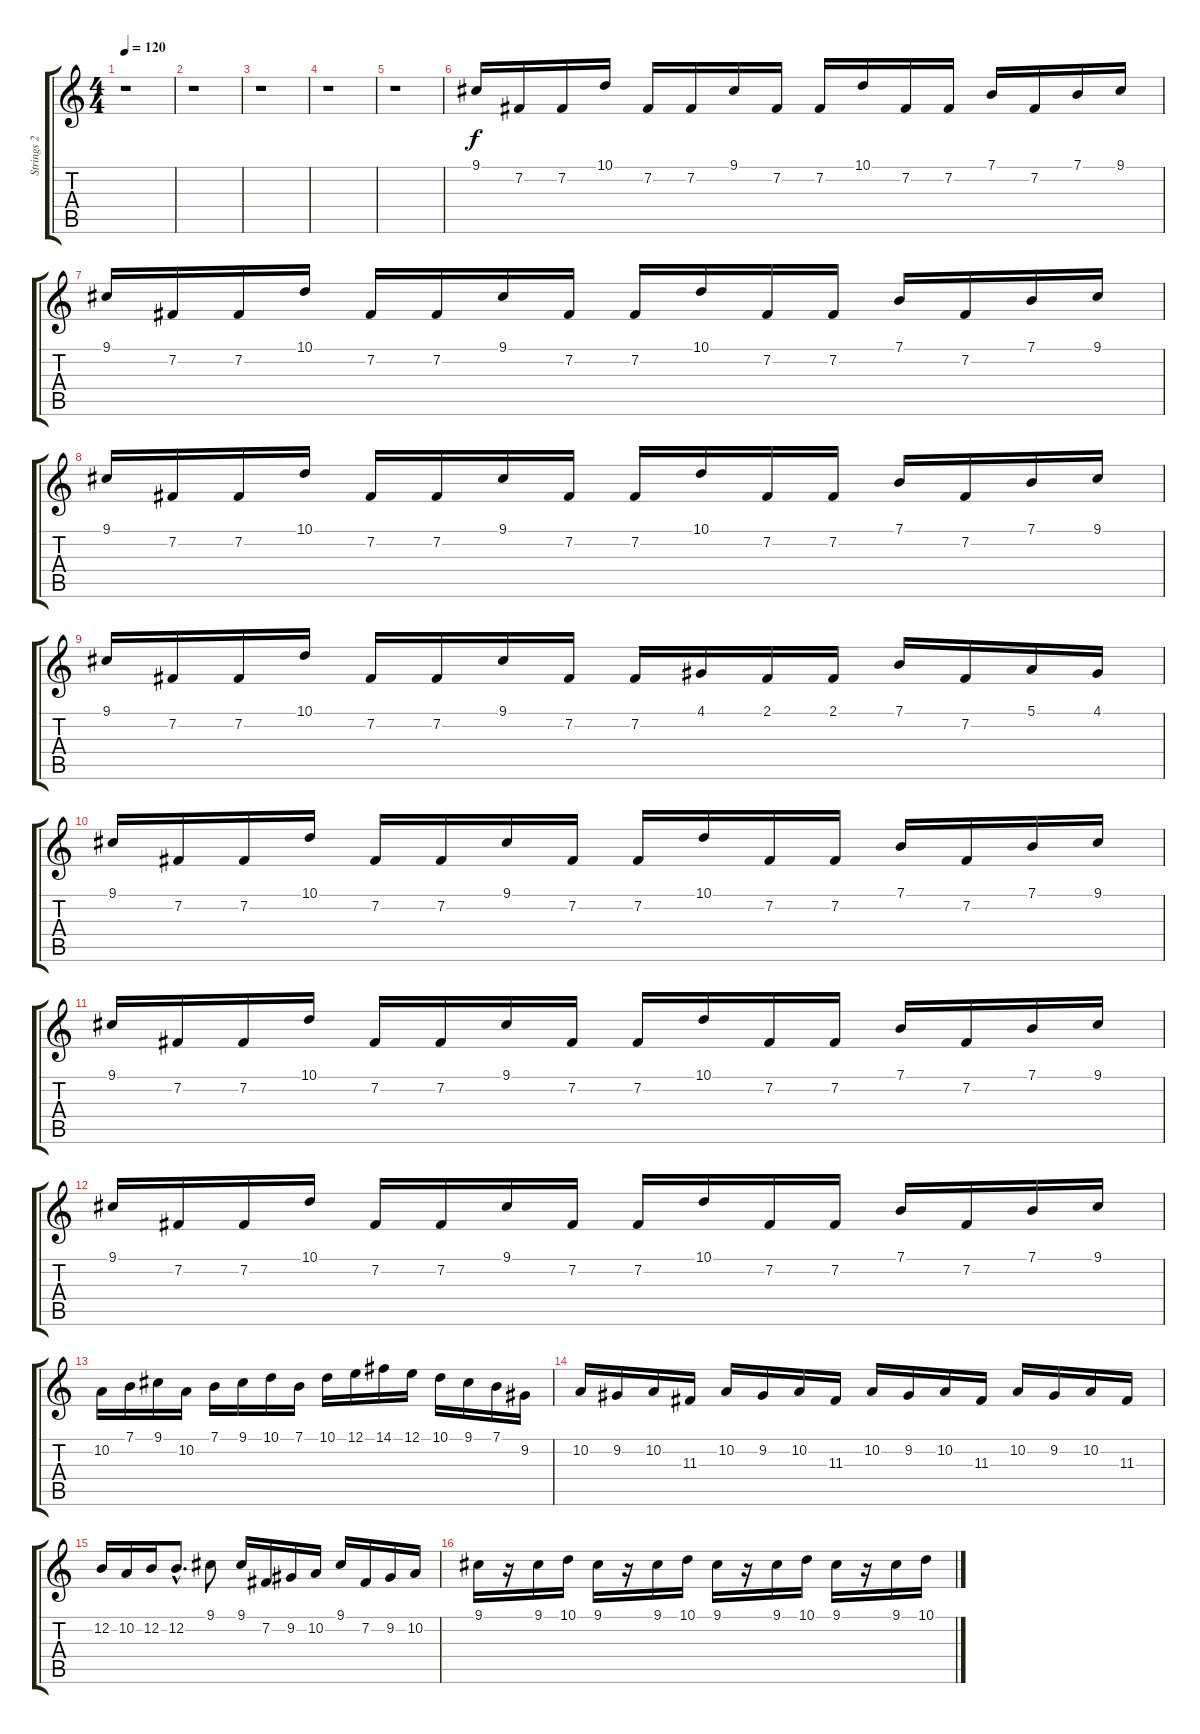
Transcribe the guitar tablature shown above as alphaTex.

\track ("Strings 2" "Strings 2") {instrument stringensemble1}
\staff {score tabs}
\tuning (E4 B3 G3 D3 A2 E2) {hide}
\ts (4 4)
\tempo 120
\clef g2
\ks c
r.1{dy f} |
r.1 |
r.1 |
r.1 |
r.1 |
9.1.16 7.2.16 7.2.16 10.1.16 7.2.16 7.2.16 9.1.16 7.2.16 7.2.16 10.1.16 7.2.16 7.2.16 7.1.16 7.2.16 7.1.16 9.1.16 |
9.1.16 7.2.16 7.2.16 10.1.16 7.2.16 7.2.16 9.1.16 7.2.16 7.2.16 10.1.16 7.2.16 7.2.16 7.1.16 7.2.16 7.1.16 9.1.16 |
9.1.16 7.2.16 7.2.16 10.1.16 7.2.16 7.2.16 9.1.16 7.2.16 7.2.16 10.1.16 7.2.16 7.2.16 7.1.16 7.2.16 7.1.16 9.1.16 |
9.1.16 7.2.16 7.2.16 10.1.16 7.2.16 7.2.16 9.1.16 7.2.16 7.2.16 4.1.16 2.1.16 2.1.16 7.1.16 7.2.16 5.1.16 4.1.16 |
9.1.16 7.2.16 7.2.16 10.1.16 7.2.16 7.2.16 9.1.16 7.2.16 7.2.16 10.1.16 7.2.16 7.2.16 7.1.16 7.2.16 7.1.16 9.1.16 |
9.1.16 7.2.16 7.2.16 10.1.16 7.2.16 7.2.16 9.1.16 7.2.16 7.2.16 10.1.16 7.2.16 7.2.16 7.1.16 7.2.16 7.1.16 9.1.16 |
9.1.16 7.2.16 7.2.16 10.1.16 7.2.16 7.2.16 9.1.16 7.2.16 7.2.16 10.1.16 7.2.16 7.2.16 7.1.16 7.2.16 7.1.16 9.1.16 |
10.2.16 7.1.16 9.1.16 10.2.16 7.1.16 9.1.16 10.1.16 7.1.16 10.1.16 12.1.16 14.1.16 12.1.16 10.1.16 9.1.16 7.1.16 9.2.16 |
10.2.16 9.2.16 10.2.16 11.3.16 10.2.16 9.2.16 10.2.16 11.3.16 10.2.16 9.2.16 10.2.16 11.3.16 10.2.16 9.2.16 10.2.16 11.3.16 |
12.2.16 10.2.16 12.2.16 12.2{hac}.8{d} 9.1.8 9.1.16 7.2.16 9.2.16 10.2.16 9.1.16 7.2.16 9.2.16 10.2.16 |
9.1.16 r.16 9.1.16 10.1.16 9.1.16 r.16 9.1.16 10.1.16 9.1.16 r.16 9.1.16 10.1.16 9.1.16 r.16 9.1.16 10.1.16
